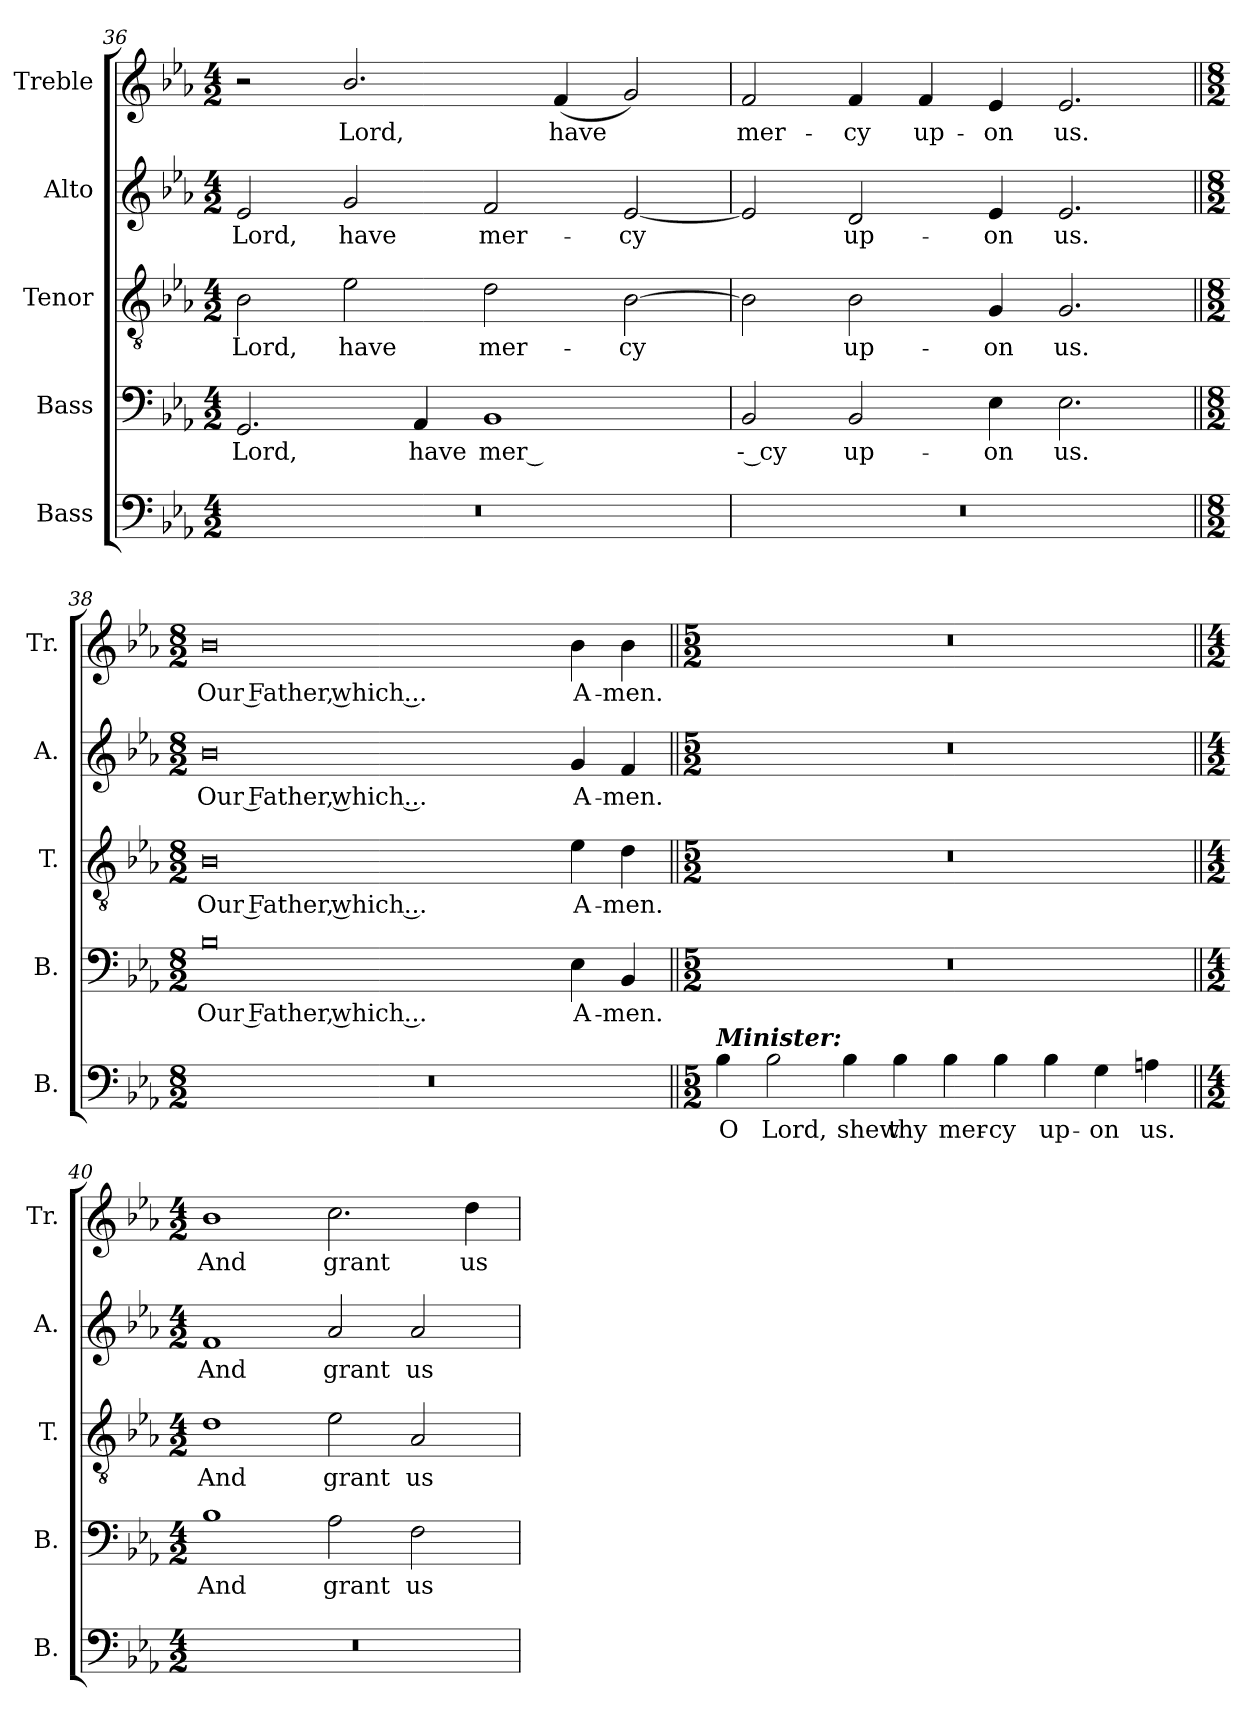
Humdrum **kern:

**kern	**text	**kern	**text	**kern	**text	**kern	**text	**kern	**text
*part5	*part5	*part4	*part4	*part3	*part3	*part2	*part2	*part1	*part1
*staff5	*staff5	*staff4	*staff4	*staff3	*staff3	*staff2	*staff2	*staff1	*staff1
*I"Bass	*	*I"Bass	*	*I"Tenor	*	*I"Alto	*	*I"Treble	*
*I'B.	*	*I'B.	*	*I'T.	*	*I'A.	*	*I'Tr.	*
!!LO:LB:g=z
*clefF4	*	*clefF4	*	*clefGv2	*	*clefG2	*	*clefG2	*
*	*	*	*	*ITrd7c12	*	*	*	*	*
*k[b-e-a-]	*	*k[b-e-a-]	*	*k[b-e-a-]	*	*k[b-e-a-]	*	*k[b-e-a-]	*
*E-:	*	*E-:	*	*E-:	*	*E-:	*	*E-:	*
*M4/2	*	*M4/2	*	*M4/2	*	*M4/2	*	*M4/2	*
=36	=36	=36	=36	=36	=36	=36	=36	=36	=36
!LO:N:vis=1	!	!	!	!	!	!	!	!	!
!	!	!	!LO:LY:b:color=#000000	!	!	!	!	!	!
!	!	!	!	!	!LO:LY:b:color=#000000	!	!	!	!
!	!	!	!	!	!	!	!LO:LY:b:color=#000000	!	!
0r	.	2.GGi/	Lord,	2BB-i\	Lord,	2e-i/	Lord,	2r	.
!	!	!	!	!	!LO:LY:b:color=#000000	!	!	!	!
!	!	!	!	!	!	!	!LO:LY:b:color=#000000	!	!
!	!	!	!	!	!	!	!	!	!LO:LY:b:color=#000000
.	.	.	.	2E-i\	have	2gi/	have	2.b-i/	Lord,
!	!	!	!LO:LY:b:color=#000000	!	!	!	!	!	!
.	.	4AA-i/	have	.	.	.	.	.	.
!	!	!	!LO:LY:b:color=#000000	!	!	!	!	!	!
!	!	!	!	!	!LO:LY:b:color=#000000	!	!	!	!
!	!	!	!	!	!	!	!LO:LY:b:color=#000000	!	!
.	.	1BB-i	mer --	2Di\	mer-	2fi/	mer-	.	.
!	!	!	!	!	!	!	!	!	!LO:LY:b:color=#000000
.	.	.	.	.	.	.	.	(4fi/	have
!	!	!	!	!	!LO:LY:b:color=#000000	!	!	!	!
!	!	!	!	!	!	!	!LO:LY:b:color=#000000	!	!
.	.	.	.	[2BB-i\	-cy	[2e-i/	-cy	2gi/)	.
=37	=37	=37	=37	=37	=37	=37	=37	=37	=37
!LO:N:vis=1	!	!	!	!	!	!	!	!	!
!	!	!	!LO:LY:b:color=#000000	!	!	!	!	!	!
!	!	!	!	!	!	!	!	!	!LO:LY:b:color=#000000
0r	.	2BB-i/	-- cy	2BB-i\]	.	2e-i/]	.	2fi/	mer-
!	!	!	!LO:LY:b:color=#000000	!	!	!	!	!	!
!	!	!	!	!	!LO:LY:b:color=#000000	!	!	!	!
!	!	!	!	!	!	!	!LO:LY:b:color=#000000	!	!
!	!	!	!	!	!	!	!	!	!LO:LY:b:color=#000000
.	.	2BB-i/	up-	2BB-i\	up-	2di/	up-	4fi/	-cy
!	!	!	!	!	!	!	!	!	!LO:LY:b:color=#000000
.	.	.	.	.	.	.	.	4fi/	up-
!	!	!	!LO:LY:b:color=#000000	!	!	!	!	!	!
!	!	!	!	!	!LO:LY:b:color=#000000	!	!	!	!
!	!	!	!	!	!	!	!LO:LY:b:color=#000000	!	!
!	!	!	!	!	!	!	!	!	!LO:LY:b:color=#000000
.	.	4E-i\	-on	4GGi/	-on	4e-i/	-on	4e-i/	-on
!	!	!	!LO:LY:b:color=#000000	!	!	!	!	!	!
!	!	!	!	!	!LO:LY:b:color=#000000	!	!	!	!
!	!	!	!	!	!	!	!LO:LY:b:color=#000000	!	!
!	!	!	!	!	!	!	!	!	!LO:LY:b:color=#000000
.	.	2.E-i\	us.	2.GGi/	us.	2.e-i/	us.	2.e-i/	us.
=38||	=38||	=38||	=38||	=38||	=38||	=38||	=38||	=38||	=38||
*M8/2	*	*M8/2	*	*M8/2	*	*M8/2	*	*M8/2	*
!LO:N:vis=1	!	!	!	!	!	!	!	!	!
!	!	!	!LO:LY:b:color=#000000	!	!	!	!	!	!
!	!	!	!	!	!LO:LY:b:color=#000000	!	!	!	!
!	!	!	!	!	!	!	!LO:LY:b:color=#000000	!	!
!	!	!	!	!	!	!	!	!	!LO:LY:b:color=#000000
00r	.	0B-i	Our Father, which ...	0BB-i	Our Father, which ...	0b-i	Our Father, which ...	0b-i	Our Father, which ...
.	.	1ryy	.	1ryy	.	1ryy	.	1ryy	.
!	!	!	!LO:LY:b:color=#000000	!	!	!	!	!	!
!	!	!	!	!	!LO:LY:b:color=#000000	!	!	!	!
!	!	!	!	!	!	!	!LO:LY:b:color=#000000	!	!
!	!	!	!	!	!	!	!	!	!LO:LY:b:color=#000000
.	.	2ci\yy	from evil.	2A-i\yy	from evil.	2cci\yy	from evil.	2cci\yy	from evil.
!	!	!	!LO:LY:b:color=#000000	!	!	!	!	!	!
!	!	!	!	!	!LO:LY:b:color=#000000	!	!	!	!
!	!	!	!	!	!	!	!LO:LY:b:color=#000000	!	!
!	!	!	!	!	!	!	!	!	!LO:LY:b:color=#000000
.	.	4E-i\	A-	4E-i\	A-	4gi/	A-	4b-i\	A-
!	!	!	!LO:LY:b:color=#000000	!	!	!	!	!	!
!	!	!	!	!	!LO:LY:b:color=#000000	!	!	!	!
!	!	!	!	!	!	!	!LO:LY:b:color=#000000	!	!
!	!	!	!	!	!	!	!	!	!LO:LY:b:color=#000000
.	.	4BB-i/	-men.	4Di\	-men.	4fi/	-men.	4b-i\	-men.
!!LO:PB:g=z
=39||	=39||	=39||	=39||	=39||	=39||	=39||	=39||	=39||	=39||
*M5/2	*	*M5/2	*	*M5/2	*	*M5/2	*	*M5/2	*
!LO:TX:a:Bi:t=Minister&colon;	!	!	!	!	!	!	!	!	!
!	!LO:LY:b:color=#000000	!LO:N:vis=1	!	!LO:N:vis=1	!	!LO:N:vis=1	!	!LO:N:vis=1	!
4B-i\	O	2%5r	.	2%5r	.	2%5r	.	2%5r	.
!	!LO:LY:b:color=#000000	!	!	!	!	!	!	!	!
2B-i\	Lord,	.	.	.	.	.	.	.	.
!	!LO:LY:b:color=#000000	!	!	!	!	!	!	!	!
4B-i\	shew	.	.	.	.	.	.	.	.
!	!LO:LY:b:color=#000000	!	!	!	!	!	!	!	!
4B-i\	thy	.	.	.	.	.	.	.	.
!	!LO:LY:b:color=#000000	!	!	!	!	!	!	!	!
4B-i\	mer-	.	.	.	.	.	.	.	.
!	!LO:LY:b:color=#000000	!	!	!	!	!	!	!	!
4B-i\	-cy	.	.	.	.	.	.	.	.
!	!LO:LY:b:color=#000000	!	!	!	!	!	!	!	!
4B-i\	up-	.	.	.	.	.	.	.	.
!	!LO:LY:b:color=#000000	!	!	!	!	!	!	!	!
4Gi\	-on	.	.	.	.	.	.	.	.
!	!LO:LY:b:color=#000000	!	!	!	!	!	!	!	!
4Ani\	us.	.	.	.	.	.	.	.	.
!!LO:LB:g=z
=40||	=40||	=40||	=40||	=40||	=40||	=40||	=40||	=40||	=40||
*M4/2	*	*M4/2	*	*M4/2	*	*M4/2	*	*M4/2	*
!LO:N:vis=1	!	!	!	!	!	!	!	!	!
!	!	!	!LO:LY:b:color=#000000	!	!	!	!	!	!
!	!	!	!	!	!LO:LY:b:color=#000000	!	!	!	!
!	!	!	!	!	!	!	!LO:LY:b:color=#000000	!	!
!	!	!	!	!	!	!	!	!	!LO:LY:b:color=#000000
0r	.	1B-i	And	1Di	And	1fi	And	1b-i	And
!	!	!	!LO:LY:b:color=#000000	!	!	!	!	!	!
!	!	!	!	!	!LO:LY:b:color=#000000	!	!	!	!
!	!	!	!	!	!	!	!LO:LY:b:color=#000000	!	!
!	!	!	!	!	!	!	!	!	!LO:LY:b:color=#000000
.	.	2A-i\	grant	2E-i\	grant	2a-i/	grant	2.cci\	grant
!	!	!	!LO:LY:b:color=#000000	!	!	!	!	!	!
!	!	!	!	!	!LO:LY:b:color=#000000	!	!	!	!
!	!	!	!	!	!	!	!LO:LY:b:color=#000000	!	!
.	.	2Fi\	us	2AA-i/	us	2a-i/	us	.	.
!	!	!	!	!	!	!	!	!	!LO:LY:b:color=#000000
.	.	.	.	.	.	.	.	4ddi\	us
=	=	=	=	=	=	=	=	=	=
*-	*-	*-	*-	*-	*-	*-	*-	*-	*-
